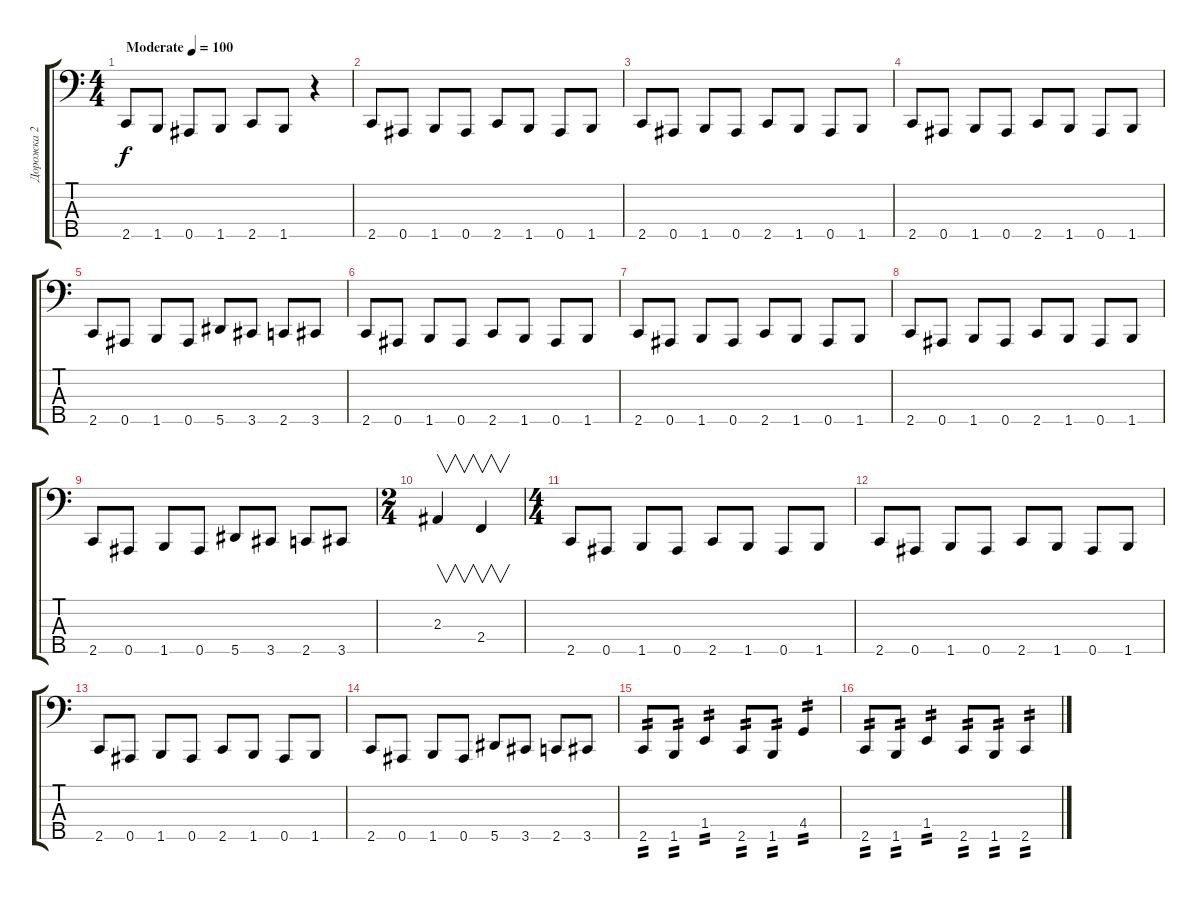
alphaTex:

\track ("Дорожка 2" "Дорожка 2") {instrument electricbassfinger}
\staff {score tabs}
\tuning (Gb2 Db2 Ab1 Eb1 Bb0) {hide}
\ts (4 4)
\tempo (100 "Moderate")
\clef f4
\ks c
2.5.8{dy f instrument electricbassfinger} 1.5.8 0.5.8 1.5.8 2.5.8 1.5.8 r.4 |
2.5.8 0.5.8 1.5.8 0.5.8 2.5.8 1.5.8 0.5.8 1.5.8 |
2.5.8 0.5.8 1.5.8 0.5.8 2.5.8 1.5.8 0.5.8 1.5.8 |
2.5.8 0.5.8 1.5.8 0.5.8 2.5.8 1.5.8 0.5.8 1.5.8 |
2.5.8 0.5.8 1.5.8 0.5.8 5.5.8 3.5.8 2.5.8 3.5.8 |
2.5.8 0.5.8 1.5.8 0.5.8 2.5.8 1.5.8 0.5.8 1.5.8 |
2.5.8 0.5.8 1.5.8 0.5.8 2.5.8 1.5.8 0.5.8 1.5.8 |
2.5.8 0.5.8 1.5.8 0.5.8 2.5.8 1.5.8 0.5.8 1.5.8 |
2.5.8 0.5.8 1.5.8 0.5.8 5.5.8 3.5.8 2.5.8 3.5.8 |
\ts (2 4)
2.3.4{v} 2.4.4{v} |
\ts (4 4)
2.5.8 0.5.8 1.5.8 0.5.8 2.5.8 1.5.8 0.5.8 1.5.8 |
2.5.8 0.5.8 1.5.8 0.5.8 2.5.8 1.5.8 0.5.8 1.5.8 |
2.5.8 0.5.8 1.5.8 0.5.8 2.5.8 1.5.8 0.5.8 1.5.8 |
2.5.8 0.5.8 1.5.8 0.5.8 5.5.8 3.5.8 2.5.8 3.5.8 |
2.5.8{tp 2} 1.5.8{tp 2} 1.4.4{tp 2} 2.5.8{tp 2} 1.5.8{tp 2} 4.4.4{tp 2} |
2.5.8{tp 2} 1.5.8{tp 2} 1.4.4{tp 2} 2.5.8{tp 2} 1.5.8{tp 2} 2.5.4{tp 2}
